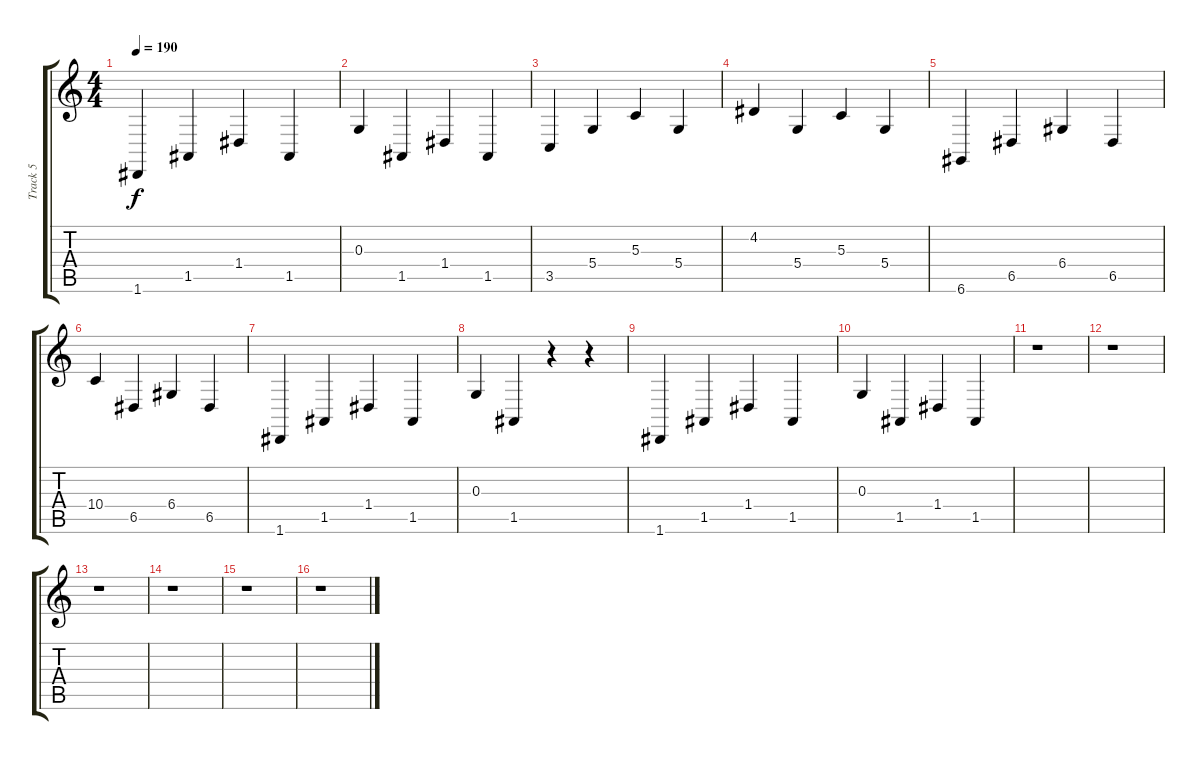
\track ("Track 5" "Track 5") {instrument acousticgrandpiano}
\staff {score tabs}
\tuning (E4 B3 G3 D3 A2 D2) {hide}
\ts (4 4)
\tempo 190
\clef g2
\ks c
1.6.4{dy f} 1.5.4 1.4.4 1.5.4 |
0.3.4 1.5.4 1.4.4 1.5.4 |
3.5.4 5.4.4 5.3.4 5.4.4 |
4.2.4 5.4.4 5.3.4 5.4.4 |
6.6.4 6.5.4 6.4.4 6.5.4 |
10.4.4 6.5.4 6.4.4 6.5.4 |
1.6.4 1.5.4 1.4.4 1.5.4 |
0.3.4 1.5.4 r.4 r.4 |
1.6.4 1.5.4 1.4.4 1.5.4 |
0.3.4 1.5.4 1.4.4 1.5.4 |
r.1 |
r.1 |
r.1 |
r.1 |
r.1 |
r.1
